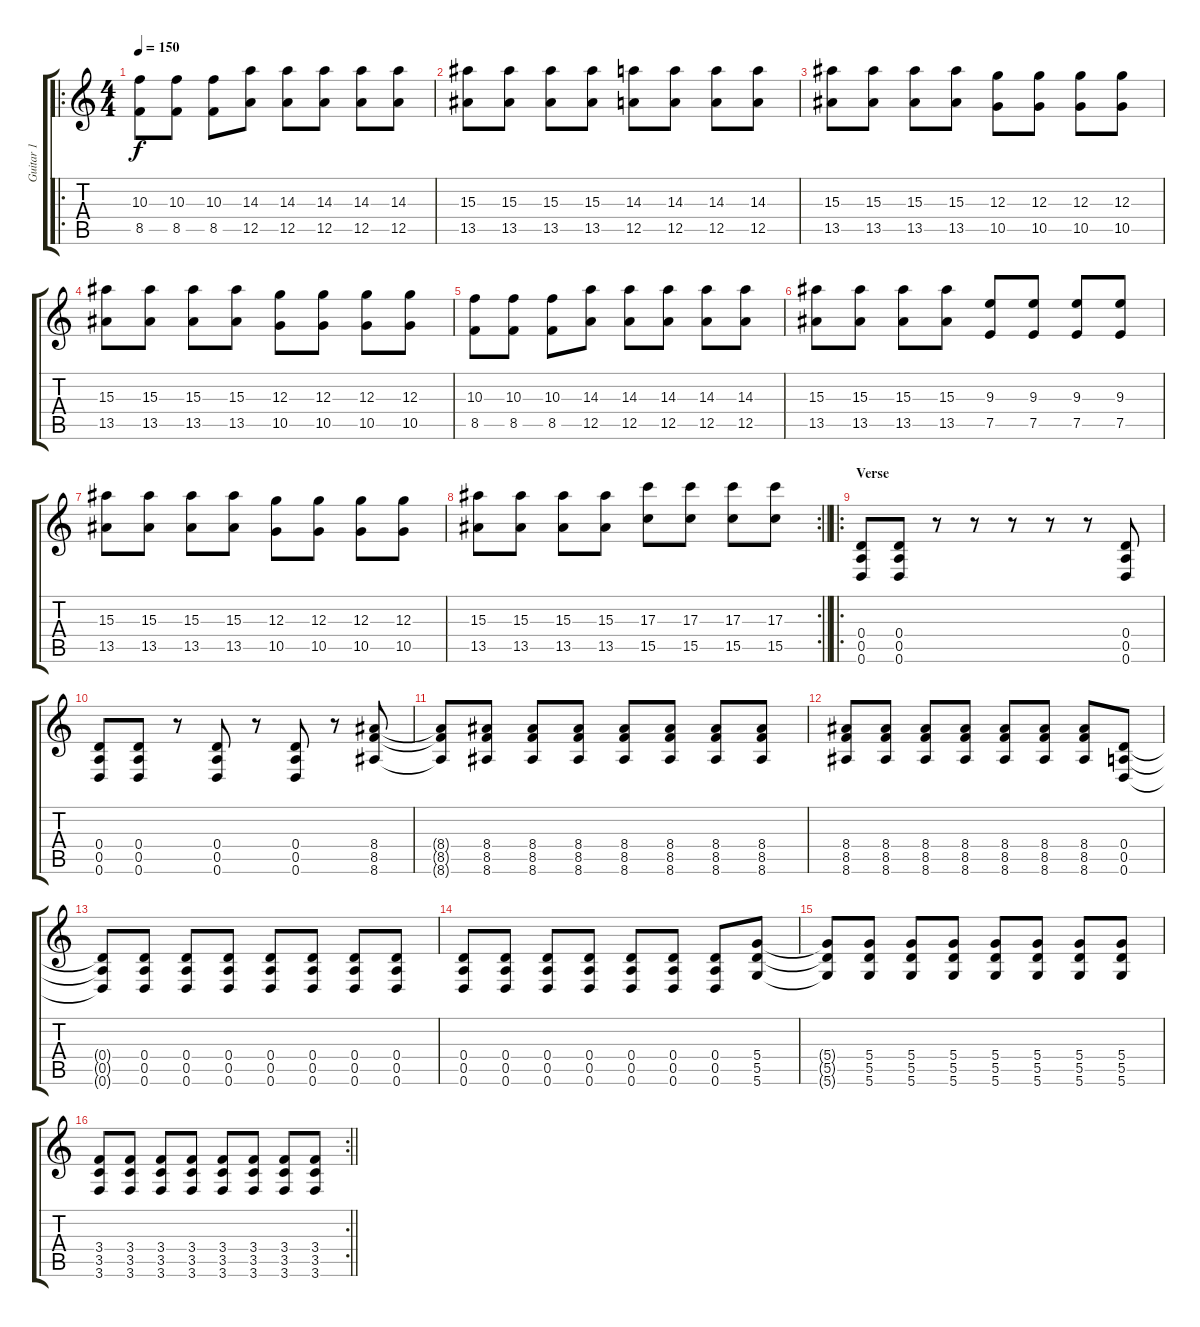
\track ("Guitar 1" "Guitar 1") {instrument distortionguitar}
\staff {score tabs}
\tuning (E4 B3 G3 D3 A2 D2) {hide}
\ro
\ts (4 4)
\tempo 150
\clef g2
\ks c
(10.3 8.5).8{dy f} (10.3 8.5).8 (10.3 8.5).8 (14.3 12.5).8 (14.3 12.5).8 (14.3 12.5).8 (14.3 12.5).8 (14.3 12.5).8 |
(15.3 13.5).8 (15.3 13.5).8 (15.3 13.5).8 (15.3 13.5).8 (14.3 12.5).8 (14.3 12.5).8 (14.3 12.5).8 (14.3 12.5).8 |
(15.3 13.5).8 (15.3 13.5).8 (15.3 13.5).8 (15.3 13.5).8 (12.3 10.5).8 (12.3 10.5).8 (12.3 10.5).8 (12.3 10.5).8 |
(15.3 13.5).8 (15.3 13.5).8 (15.3 13.5).8 (15.3 13.5).8 (12.3 10.5).8 (12.3 10.5).8 (12.3 10.5).8 (12.3 10.5).8 |
(10.3 8.5).8 (10.3 8.5).8 (10.3 8.5).8 (14.3 12.5).8 (14.3 12.5).8 (14.3 12.5).8 (14.3 12.5).8 (14.3 12.5).8 |
(15.3 13.5).8 (15.3 13.5).8 (15.3 13.5).8 (15.3 13.5).8 (9.3 7.5).8 (9.3 7.5).8 (9.3 7.5).8 (9.3 7.5).8 |
(15.3 13.5).8 (15.3 13.5).8 (15.3 13.5).8 (15.3 13.5).8 (12.3 10.5).8 (12.3 10.5).8 (12.3 10.5).8 (12.3 10.5).8 |
\rc 2
\barLineRight lightlight
(15.3 13.5).8 (15.3 13.5).8 (15.3 13.5).8 (15.3 13.5).8 (17.3 15.5).8 (17.3 15.5).8 (17.3 15.5).8 (17.3 15.5).8 |
\ro
\section ("" "Verse")
(0.4 0.5 0.6).8 (0.4 0.5 0.6).8 r.8 r.8 r.8 r.8 r.8 (0.4 0.5 0.6).8 |
(0.4 0.5 0.6).8 (0.4 0.5 0.6).8 r.8 (0.4 0.5 0.6).8 r.8 (0.4 0.5 0.6).8 r.8 (8.4 8.5 8.6).8 |
(8.4{t} 8.5{t} 8.6{t}).8 (8.4 8.5 8.6).8 (8.4 8.5 8.6).8 (8.4 8.5 8.6).8 (8.4 8.5 8.6).8 (8.4 8.5 8.6).8 (8.4 8.5 8.6).8 (8.4 8.5 8.6).8 |
(8.4 8.5 8.6).8 (8.4 8.5 8.6).8 (8.4 8.5 8.6).8 (8.4 8.5 8.6).8 (8.4 8.5 8.6).8 (8.4 8.5 8.6).8 (8.4 8.5 8.6).8 (0.4 0.5 0.6).8 |
(0.4{t} 0.5{t} 0.6{t}).8 (0.4 0.5 0.6).8 (0.4 0.5 0.6).8 (0.4 0.5 0.6).8 (0.4 0.5 0.6).8 (0.4 0.5 0.6).8 (0.4 0.5 0.6).8 (0.4 0.5 0.6).8 |
(0.4 0.5 0.6).8 (0.4 0.5 0.6).8 (0.4 0.5 0.6).8 (0.4 0.5 0.6).8 (0.4 0.5 0.6).8 (0.4 0.5 0.6).8 (0.4 0.5 0.6).8 (5.4 5.5 5.6).8 |
(5.4{t} 5.5{t} 5.6{t}).8 (5.4 5.5 5.6).8 (5.4 5.5 5.6).8 (5.4 5.5 5.6).8 (5.4 5.5 5.6).8 (5.4 5.5 5.6).8 (5.4 5.5 5.6).8 (5.4 5.5 5.6).8 |
\rc 2
\barLineRight lightlight
(3.4 3.5 3.6).8 (3.4 3.5 3.6).8 (3.4 3.5 3.6).8 (3.4 3.5 3.6).8 (3.4 3.5 3.6).8 (3.4 3.5 3.6).8 (3.4 3.5 3.6).8 (3.4 3.5 3.6).8
